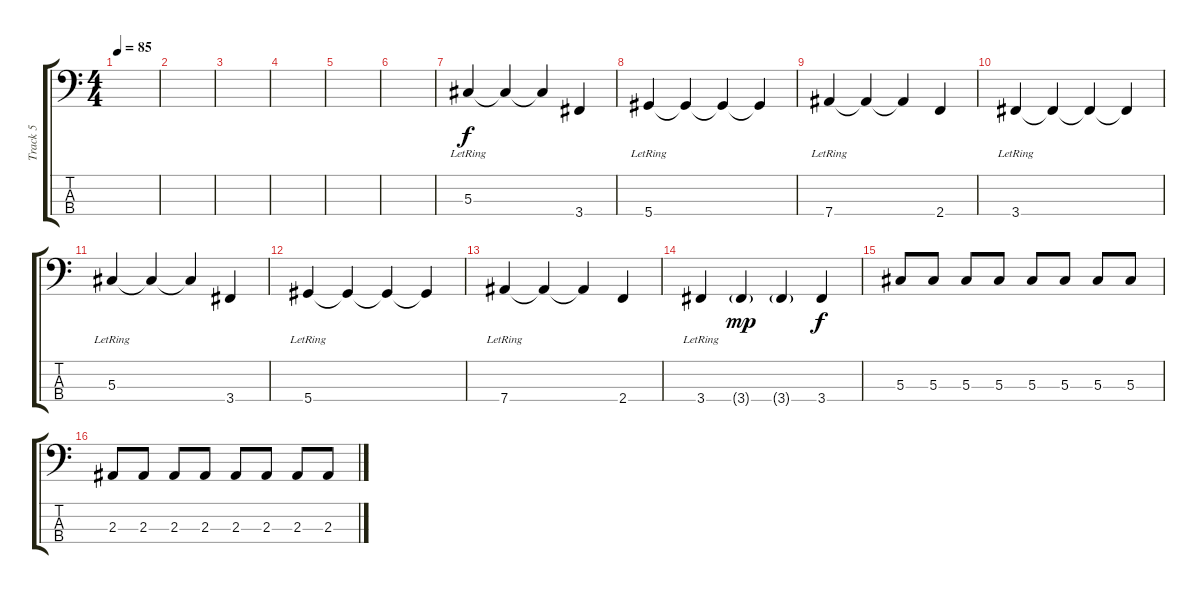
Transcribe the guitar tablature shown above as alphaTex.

\track ("Track 5" "Track 5") {instrument electricbassfinger}
\staff {score tabs}
\tuning (Gb2 Db2 Ab1 Eb1) {hide}
\ts (4 4)
\tempo 85
\clef f4
\ks c
|
|
|
|
|
|
5.3{lr}.4 5.3{t}.4 5.3{t}.4 3.4.4 |
5.4{lr}.4 5.4{t}.4 5.4{t}.4 5.4{t}.4 |
7.4{lr}.4 7.4{t}.4 7.4{t}.4 2.4.4 |
3.4{lr}.4 3.4{t}.4 3.4{t}.4 3.4{t}.4 |
5.3{lr}.4 5.3{t}.4 5.3{t}.4 3.4.4 |
5.4{lr}.4 5.4{t}.4 5.4{t}.4 5.4{t}.4 |
7.4{lr}.4 7.4{t}.4 7.4{t}.4 2.4.4 |
3.4{lr}.4 3.4{g}.4{dy mp} 3.4{g}.4 3.4.4{dy f} |
5.3.8 5.3.8 5.3.8 5.3.8 5.3.8 5.3.8 5.3.8 5.3.8 |
2.3.8 2.3.8 2.3.8 2.3.8 2.3.8 2.3.8 2.3.8 2.3.8
